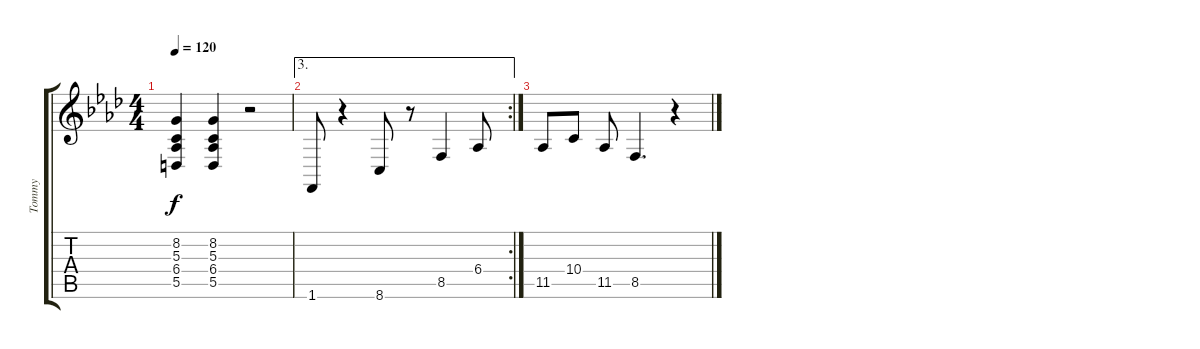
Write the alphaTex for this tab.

\track ("Tommy" "Tommy") {instrument acousticgrandpiano}
\staff {score tabs}
\tuning (E4 B3 G3 D3 A2 E2) {hide}
\ts (4 4)
\tempo 120
\clef g2
\ks ab
(8.2 5.3 6.4 5.5).4{dy f} (8.2 5.3 6.4 5.5).4 r.2 |
\ae 3
\rc 2
1.6.8 r.4 8.6.8 r.8 8.5.4 6.4.8 |
11.5.8 10.4.8 11.5.8 8.5.4{d} r.4
